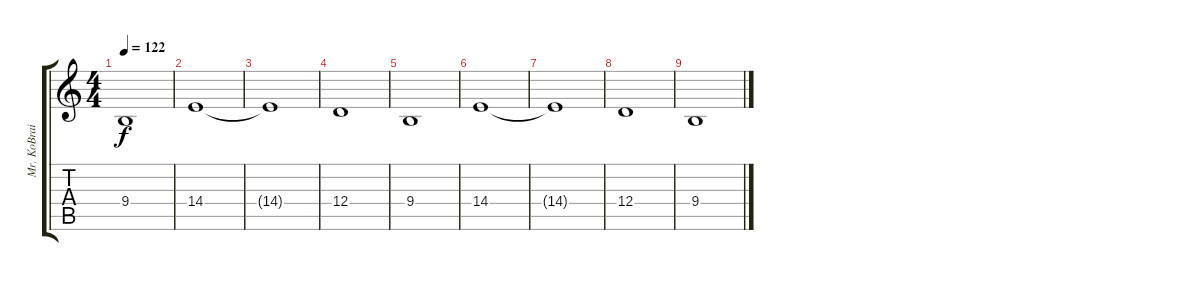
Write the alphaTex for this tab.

\track ("Mr. KoBrain" "Mr. KoBrai") {instrument lead2sawtooth}
\staff {score tabs}
\tuning (E4 B3 G3 D3 A2 E2) {hide}
\ts (4 4)
\tempo 122
\clef g2
\ks c
9.4.1{dy f} |
14.4.1{instrument fx6goblins} |
14.4{t}.1 |
12.4.1 |
9.4.1 |
14.4.1{instrument fx6goblins} |
14.4{t}.1 |
12.4.1 |
9.4.1
